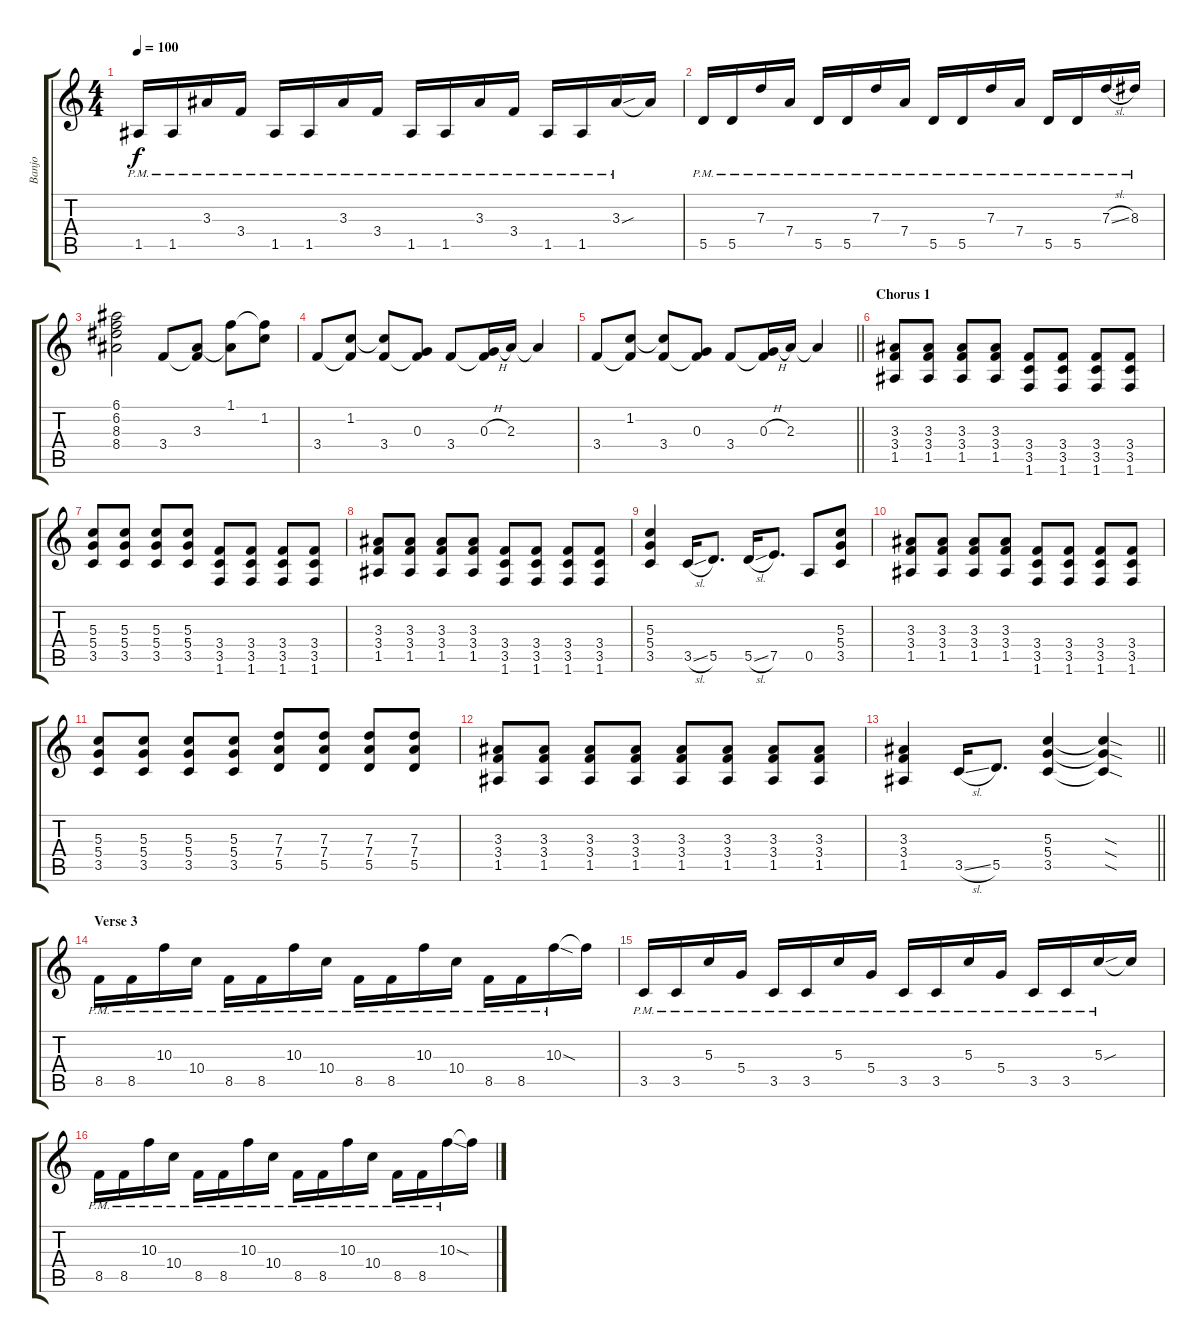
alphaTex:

\track ("Banjo" "Banjo") {instrument banjo}
\staff {score tabs}
\tuning (E4 B3 G3 D3 A2 E2) {hide}
\displaytranspose 12
\ts (4 4)
\tempo 100
\clef g2
\ks c
1.5{pm}.16{dy f} 1.5{pm}.16 3.3{pm}.16 3.4{pm}.16 1.5{pm}.16 1.5{pm}.16 3.3{pm}.16 3.4{pm}.16 1.5{pm}.16 1.5{pm}.16 3.3{pm}.16 3.4{pm}.16 1.5{pm}.16 1.5{pm}.16 3.3{sou pm}.16 3.3{t}.16 |
5.5{pm}.16 5.5{pm}.16 7.3{pm}.16 7.4{pm}.16 5.5{pm}.16 5.5{pm}.16 7.3{pm}.16 7.4{pm}.16 5.5{pm}.16 5.5{pm}.16 7.3{pm}.16 7.4{pm}.16 5.5{pm}.16 5.5{pm}.16 7.3{sl pm}.16 8.3{pm}.16 |
(6.1 6.2 8.3 8.4).2 3.4.8 (3.3 3.4{t}).8 (1.1 3.3{t}).8 (1.1{t} 1.2).8 |
3.4.8 (1.2 3.4{t}).8 (1.2{t} 3.4).8 (0.3 3.4{t}).8 3.4.8 (0.3{h} 3.4{t}).16 2.3.16 2.3{t}.4 |
\barLineRight lightlight
3.4.8 (1.2 3.4{t}).8 (1.2{t} 3.4).8 (0.3 3.4{t}).8 3.4.8 (0.3{h} 3.4{t}).16 2.3.16 2.3{t}.4 |
\section ("" "Chorus 1")
(3.3 3.4 1.5).8{instrument overdrivenguitar} (3.3 3.4 1.5).8 (3.3 3.4 1.5).8 (3.3 3.4 1.5).8 (3.4 3.5 1.6).8 (3.4 3.5 1.6).8 (3.4 3.5 1.6).8 (3.4 3.5 1.6).8 |
(5.3 5.4 3.5).8 (5.3 5.4 3.5).8 (5.3 5.4 3.5).8 (5.3 5.4 3.5).8 (3.4 3.5 1.6).8 (3.4 3.5 1.6).8 (3.4 3.5 1.6).8 (3.4 3.5 1.6).8 |
(3.3 3.4 1.5).8 (3.3 3.4 1.5).8 (3.3 3.4 1.5).8 (3.3 3.4 1.5).8 (3.4 3.5 1.6).8 (3.4 3.5 1.6).8 (3.4 3.5 1.6).8 (3.4 3.5 1.6).8 |
(5.3 5.4 3.5).4 3.5{sl}.16 5.5.8{d} 5.5{sl}.16 7.5.8{d} 0.5.8 (5.3 5.4 3.5).8 |
(3.3 3.4 1.5).8 (3.3 3.4 1.5).8 (3.3 3.4 1.5).8 (3.3 3.4 1.5).8 (3.4 3.5 1.6).8 (3.4 3.5 1.6).8 (3.4 3.5 1.6).8 (3.4 3.5 1.6).8 |
(5.3 5.4 3.5).8 (5.3 5.4 3.5).8 (5.3 5.4 3.5).8 (5.3 5.4 3.5).8 (7.3 7.4 5.5).8 (7.3 7.4 5.5).8 (7.3 7.4 5.5).8 (7.3 7.4 5.5).8 |
(3.3 3.4 1.5).8 (3.3 3.4 1.5).8 (3.3 3.4 1.5).8 (3.3 3.4 1.5).8 (3.3 3.4 1.5).8 (3.3 3.4 1.5).8 (3.3 3.4 1.5).8 (3.3 3.4 1.5).8 |
\barLineRight lightlight
(3.3 3.4 1.5).4 3.5{sl}.16 5.5.8{d} (5.3 5.4 3.5).4 (5.3{sod t} 5.4{sod t} 3.5{sod t}).4 |
\section ("" "Verse 3")
8.5{pm}.16{instrument banjo} 8.5{pm}.16 10.3{pm}.16 10.4{pm}.16 8.5{pm}.16 8.5{pm}.16 10.3{pm}.16 10.4{pm}.16 8.5{pm}.16 8.5{pm}.16 10.3{pm}.16 10.4{pm}.16 8.5{pm}.16 8.5{pm}.16 10.3{sod pm}.16 10.3{t}.16 |
3.5{pm}.16 3.5{pm}.16 5.3{pm}.16 5.4{pm}.16 3.5{pm}.16 3.5{pm}.16 5.3{pm}.16 5.4{pm}.16 3.5{pm}.16 3.5{pm}.16 5.3{pm}.16 5.4{pm}.16 3.5{pm}.16 3.5{pm}.16 5.3{sou pm}.16 5.3{t}.16 |
8.5{pm}.16 8.5{pm}.16 10.3{pm}.16 10.4{pm}.16 8.5{pm}.16 8.5{pm}.16 10.3{pm}.16 10.4{pm}.16 8.5{pm}.16 8.5{pm}.16 10.3{pm}.16 10.4{pm}.16 8.5{pm}.16 8.5{pm}.16 10.3{sod pm}.16 10.3{t}.16
